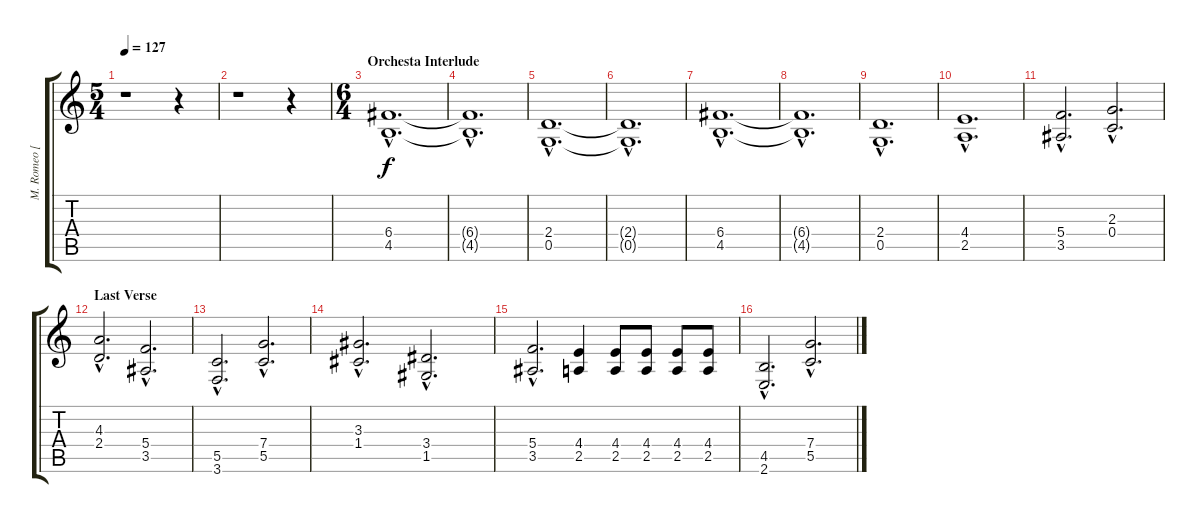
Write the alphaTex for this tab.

\track ("M. Romeo [Distortion Guitar]" "M. Romeo [") {instrument distortionguitar}
\staff {score tabs}
\tuning (D4 A3 F3 C3 G2 D2) {hide}
\ts (5 4)
\tempo 127
\clef g2
\ks c
r.1{dy f} r.4 |
r.1 r.4 |
\ts (6 4)
\section ("" "Orchesta Interlude")
(6.4{hac} 4.5{hac}).1{d volume 14} |
(6.4{hac t} 4.5{hac t}).1{d} |
(2.4{hac} 0.5{hac}).1{d} |
(2.4{hac t} 0.5{hac t}).1{d} |
(6.4{hac} 4.5{hac}).1{d} |
(6.4{hac t} 4.5{hac t}).1{d} |
(2.4{hac} 0.5{hac}).1{d} |
(4.4{hac} 2.5{hac}).1{d} |
(5.4{hac} 3.5{hac}).2{d} (2.3{hac} 0.4{hac}).2{d} |
\section ("" "Last Verse")
(4.3{hac} 2.4{hac}).2{d} (5.4{hac} 3.5{hac}).2{d} |
(5.5{hac} 3.6{hac}).2{d} (7.4{hac} 5.5{hac}).2{d} |
(3.3{hac} 1.4{hac}).2{d} (3.4{hac} 1.5{hac}).2{d} |
(5.4{hac} 3.5{hac}).2{d} (4.4 2.5).4 (4.4 2.5).8 (4.4 2.5).8 (4.4 2.5).8 (4.4 2.5).8 |
(4.5{hac} 2.6{hac}).2{d} (7.4{hac} 5.5{hac}).2{d}
